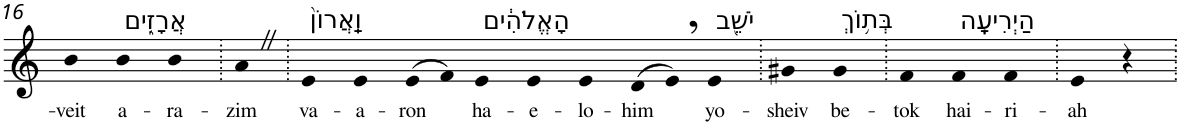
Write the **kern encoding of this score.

**kern	**text
*part1	*part1
*staff1	*staff1
*I"Piano	*
*I'Pno	*
!!LO:PB:g=z
*clefG2	*
*k[]	*
=16	=16
!	!LO:LY:b
4b	-veit
!LO:TX:a:t=אֲרָזִ֑ים	!
!	!LO:LY:b
4b	a-
!	!LO:LY:b
4b	-ra-
=17.	=17.
!	!LO:LY:b
4aZ	-zim
=18.	=18.
!LO:TX:a:t=וַֽאֲרוֹן֙	!
!	!LO:LY:b
4e	va-
!	!LO:LY:b
4e	-a-
!	!LO:LY:b
(>8e	-ron
8f)	.
!LO:TX:a:t=הָאֱלֹהִ֔ים	!
!	!LO:LY:b
4e	ha-
!	!LO:LY:b
4e	-e-
!	!LO:LY:b
4e	-lo-
!	!LO:LY:b
(>8d	-him
8e,)	.
!LO:TX:a:t=יֹשֵׁ֖ב	!
!	!LO:LY:b
4e	yo-
=19.	=19.
!	!LO:LY:b
4g#X	-sheiv
!LO:TX:a:t=בְּת֥וֹךְ	!
!	!LO:LY:b
4g#	be-
=20.	=20.
!	!LO:LY:b
4f	-tok
!LO:TX:a:t=הַיְרִיעָֽה	!
!	!LO:LY:b
4f	hai-
!	!LO:LY:b
4f	-ri-
=21.	=21.
!	!LO:LY:b
4e	-ah
4r	.
=.	=.
*-	*-
